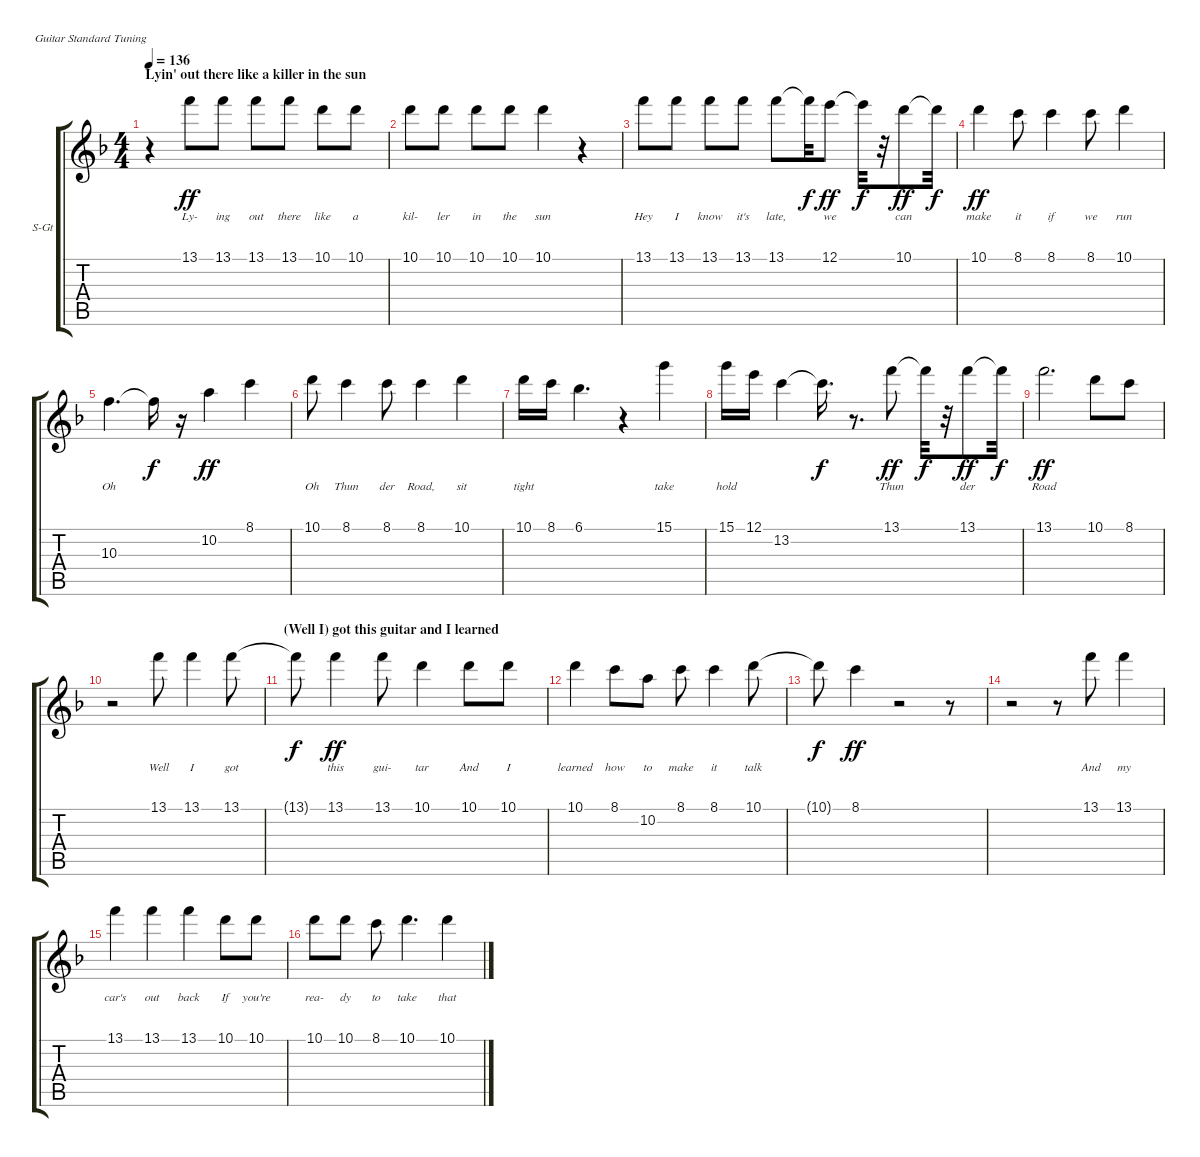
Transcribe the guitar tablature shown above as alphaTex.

\bracketExtendMode groupsimilarinstruments
\firstSystemTrackNameOrientation horizontal
\otherSystemsTrackNameOrientation horizontal
\track ("Vocals" "S-Gt") {instrument bassoon}
\staff {score tabs}
\tuning (E4 B3 G3 D3 A2 E2)
\displaytranspose 12
\ts (4 4)
\section ("" "Lyin' out there like a killer in the sun")
\tempo 136
\clef g2
\ks f
r.4{dy f} 13.1.8{lyrics (0 "Ly-") lyrics (1 "") lyrics (2 "") lyrics (3 "") lyrics (4 "") dy ff} 13.1.8{lyrics (0 "ing") lyrics (1 "") lyrics (2 "") lyrics (3 "") lyrics (4 "")} 13.1.8{lyrics (0 "out") lyrics (1 "") lyrics (2 "") lyrics (3 "") lyrics (4 "")} 13.1.8{lyrics (0 "there") lyrics (1 "") lyrics (2 "") lyrics (3 "") lyrics (4 "")} 10.1.8{lyrics (0 "like") lyrics (1 "") lyrics (2 "") lyrics (3 "") lyrics (4 "")} 10.1.8{lyrics (0 "a") lyrics (1 "") lyrics (2 "") lyrics (3 "") lyrics (4 "")} |
10.1.8{lyrics (0 "kil-") lyrics (1 "") lyrics (2 "") lyrics (3 "") lyrics (4 "")} 10.1.8{lyrics (0 "ler") lyrics (1 "") lyrics (2 "") lyrics (3 "") lyrics (4 "")} 10.1.8{lyrics (0 "in") lyrics (1 "") lyrics (2 "") lyrics (3 "") lyrics (4 "")} 10.1.8{lyrics (0 "the") lyrics (1 "") lyrics (2 "") lyrics (3 "") lyrics (4 "")} 10.1.4{lyrics (0 "sun") lyrics (1 "") lyrics (2 "") lyrics (3 "") lyrics (4 "")} r.4 |
13.1.8{lyrics (0 "Hey") lyrics (1 "") lyrics (2 "") lyrics (3 "") lyrics (4 "")} 13.1.8{lyrics (0 "I") lyrics (1 "") lyrics (2 "") lyrics (3 "") lyrics (4 "")} 13.1.8{lyrics (0 "know") lyrics (1 "") lyrics (2 "") lyrics (3 "") lyrics (4 "")} 13.1.8{lyrics (0 "it's") lyrics (1 "") lyrics (2 "") lyrics (3 "") lyrics (4 "")} 13.1.8{lyrics (0 "late,") lyrics (1 "") lyrics (2 "") lyrics (3 "") lyrics (4 "")} 13.1{t}.32{lyrics (0 "") lyrics (1 "") lyrics (2 "") lyrics (3 "") lyrics (4 "") dy f} 12.1.8{lyrics (0 "we") lyrics (1 "") lyrics (2 "") lyrics (3 "") lyrics (4 "") dy ff} 12.1{t}.32{lyrics (0 "") lyrics (1 "") lyrics (2 "") lyrics (3 "") lyrics (4 "") dy f} r.32 10.1.8{lyrics (0 "can") lyrics (1 "") lyrics (2 "") lyrics (3 "") lyrics (4 "") dy ff} 10.1{t}.32{lyrics (0 "") lyrics (1 "") lyrics (2 "") lyrics (3 "") lyrics (4 "") dy f} |
10.1.4{lyrics (0 "make") lyrics (1 "") lyrics (2 "") lyrics (3 "") lyrics (4 "") dy ff} 8.1.8{lyrics (0 "it") lyrics (1 "") lyrics (2 "") lyrics (3 "") lyrics (4 "")} 8.1.4{lyrics (0 "if") lyrics (1 "") lyrics (2 "") lyrics (3 "") lyrics (4 "")} 8.1.8{lyrics (0 "we") lyrics (1 "") lyrics (2 "") lyrics (3 "") lyrics (4 "")} 10.1.4{lyrics (0 "run") lyrics (1 "") lyrics (2 "") lyrics (3 "") lyrics (4 "")} |
10.3.4{d lyrics (0 "Oh") lyrics (1 "") lyrics (2 "") lyrics (3 "") lyrics (4 "")} 10.3{t}.16{lyrics (0 "") lyrics (1 "") lyrics (2 "") lyrics (3 "") lyrics (4 "") dy f} r.16 10.2.4{lyrics (0 "") lyrics (1 "") lyrics (2 "") lyrics (3 "") lyrics (4 "") dy ff} 8.1.4{lyrics (0 "") lyrics (1 "") lyrics (2 "") lyrics (3 "") lyrics (4 "")} |
10.1.8{lyrics (0 "Oh") lyrics (1 "") lyrics (2 "") lyrics (3 "") lyrics (4 "")} 8.1.4{lyrics (0 "Thun") lyrics (1 "") lyrics (2 "") lyrics (3 "") lyrics (4 "")} 8.1.8{lyrics (0 "der") lyrics (1 "") lyrics (2 "") lyrics (3 "") lyrics (4 "")} 8.1.4{lyrics (0 "Road,") lyrics (1 "") lyrics (2 "") lyrics (3 "") lyrics (4 "")} 10.1.4{lyrics (0 "sit") lyrics (1 "") lyrics (2 "") lyrics (3 "") lyrics (4 "")} |
10.1.16{lyrics (0 "tight") lyrics (1 "") lyrics (2 "") lyrics (3 "") lyrics (4 "")} 8.1.16{lyrics (0 "") lyrics (1 "") lyrics (2 "") lyrics (3 "") lyrics (4 "")} 6.1.4{d lyrics (0 "") lyrics (1 "") lyrics (2 "") lyrics (3 "") lyrics (4 "")} r.4 15.1.4{lyrics (0 "take") lyrics (1 "") lyrics (2 "") lyrics (3 "") lyrics (4 "")} |
15.1.16{lyrics (0 "hold") lyrics (1 "") lyrics (2 "") lyrics (3 "") lyrics (4 "")} 12.1.16{lyrics (0 "") lyrics (1 "") lyrics (2 "") lyrics (3 "") lyrics (4 "")} 13.2.4{lyrics (0 "") lyrics (1 "") lyrics (2 "") lyrics (3 "") lyrics (4 "")} 13.2{t}.16{d lyrics (0 "") lyrics (1 "") lyrics (2 "") lyrics (3 "") lyrics (4 "") dy f} r.8{d} 13.1.8{lyrics (0 "Thun") lyrics (1 "") lyrics (2 "") lyrics (3 "") lyrics (4 "") dy ff} 13.1{t}.32{lyrics (0 "") lyrics (1 "") lyrics (2 "") lyrics (3 "") lyrics (4 "") dy f} r.32 13.1.8{lyrics (0 "der") lyrics (1 "") lyrics (2 "") lyrics (3 "") lyrics (4 "") dy ff} 13.1{t}.32{lyrics (0 "") lyrics (1 "") lyrics (2 "") lyrics (3 "") lyrics (4 "") dy f} |
13.1.2{d lyrics (0 "Road") lyrics (1 "") lyrics (2 "") lyrics (3 "") lyrics (4 "") dy ff} 10.1.8{lyrics (0 "") lyrics (1 "") lyrics (2 "") lyrics (3 "") lyrics (4 "")} 8.1.8{lyrics (0 "") lyrics (1 "") lyrics (2 "") lyrics (3 "") lyrics (4 "")} |
r.2 13.1.8{lyrics (0 "Well") lyrics (1 "") lyrics (2 "") lyrics (3 "") lyrics (4 "")} 13.1.4{lyrics (0 "I") lyrics (1 "") lyrics (2 "") lyrics (3 "") lyrics (4 "")} 13.1.8{lyrics (0 "got") lyrics (1 "") lyrics (2 "") lyrics (3 "") lyrics (4 "")} |
\section ("" "(Well I) got this guitar and I learned")
13.1{t}.8{lyrics (0 "") lyrics (1 "") lyrics (2 "") lyrics (3 "") lyrics (4 "") dy f} 13.1.4{lyrics (0 "this") lyrics (1 "") lyrics (2 "") lyrics (3 "") lyrics (4 "") dy ff} 13.1.8{lyrics (0 "gui-") lyrics (1 "") lyrics (2 "") lyrics (3 "") lyrics (4 "")} 10.1.4{lyrics (0 "tar") lyrics (1 "") lyrics (2 "") lyrics (3 "") lyrics (4 "")} 10.1.8{lyrics (0 "And") lyrics (1 "") lyrics (2 "") lyrics (3 "") lyrics (4 "")} 10.1.8{lyrics (0 "I") lyrics (1 "") lyrics (2 "") lyrics (3 "") lyrics (4 "")} |
10.1.4{lyrics (0 "learned") lyrics (1 "") lyrics (2 "") lyrics (3 "") lyrics (4 "")} 8.1.8{lyrics (0 "how") lyrics (1 "") lyrics (2 "") lyrics (3 "") lyrics (4 "")} 10.2.8{lyrics (0 "to") lyrics (1 "") lyrics (2 "") lyrics (3 "") lyrics (4 "")} 8.1.8{lyrics (0 "make") lyrics (1 "") lyrics (2 "") lyrics (3 "") lyrics (4 "")} 8.1.4{lyrics (0 "it") lyrics (1 "") lyrics (2 "") lyrics (3 "") lyrics (4 "")} 10.1.8{lyrics (0 "talk") lyrics (1 "") lyrics (2 "") lyrics (3 "") lyrics (4 "")} |
10.1{t}.8{lyrics (0 "") lyrics (1 "") lyrics (2 "") lyrics (3 "") lyrics (4 "") dy f} 8.1.4{lyrics (0 "") lyrics (1 "") lyrics (2 "") lyrics (3 "") lyrics (4 "") dy ff} r.2 r.8 |
r.2 r.8 13.1.8{lyrics (0 "And") lyrics (1 "") lyrics (2 "") lyrics (3 "") lyrics (4 "")} 13.1.4{lyrics (0 "my") lyrics (1 "") lyrics (2 "") lyrics (3 "") lyrics (4 "")} |
13.1.4{lyrics (0 "car's") lyrics (1 "") lyrics (2 "") lyrics (3 "") lyrics (4 "")} 13.1.4{lyrics (0 "out") lyrics (1 "") lyrics (2 "") lyrics (3 "") lyrics (4 "")} 13.1.4{lyrics (0 "back") lyrics (1 "") lyrics (2 "") lyrics (3 "") lyrics (4 "")} 10.1.8{lyrics (0 "If") lyrics (1 "") lyrics (2 "") lyrics (3 "") lyrics (4 "")} 10.1.8{lyrics (0 "you're") lyrics (1 "") lyrics (2 "") lyrics (3 "") lyrics (4 "")} |
10.1.8{lyrics (0 "rea-") lyrics (1 "") lyrics (2 "") lyrics (3 "") lyrics (4 "")} 10.1.8{lyrics (0 "dy") lyrics (1 "") lyrics (2 "") lyrics (3 "") lyrics (4 "")} 8.1.8{lyrics (0 "to") lyrics (1 "") lyrics (2 "") lyrics (3 "") lyrics (4 "")} 10.1.4{d lyrics (0 "take") lyrics (1 "") lyrics (2 "") lyrics (3 "") lyrics (4 "")} 10.1.4{lyrics (0 "that") lyrics (1 "") lyrics (2 "") lyrics (3 "") lyrics (4 "")}
